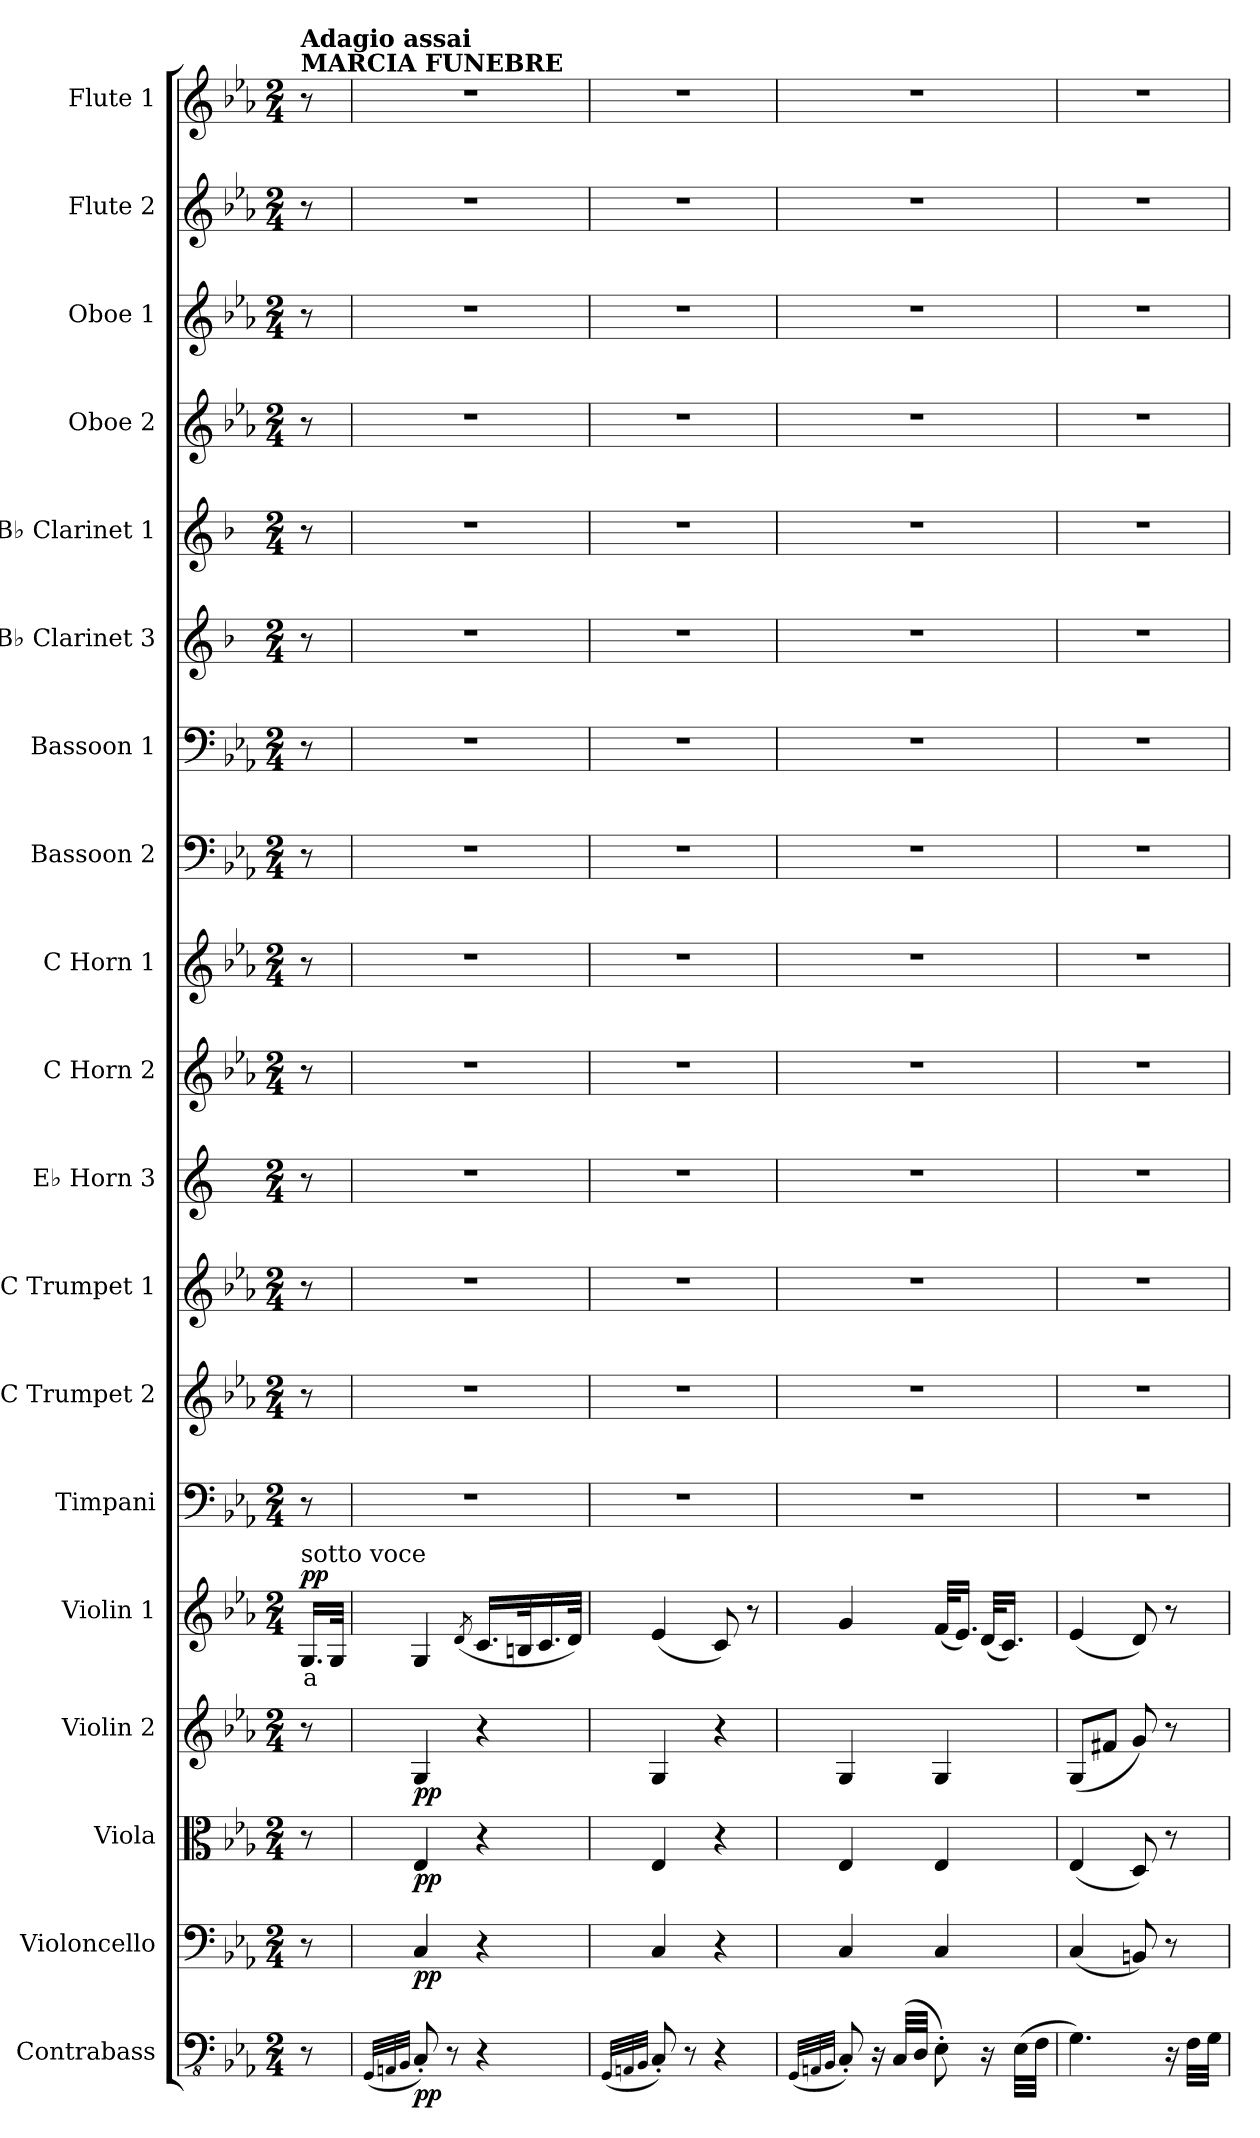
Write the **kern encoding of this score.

**kern	**dynam	**kern	**dynam	**kern	**dynam	**kern	**dynam	**kern	**text	**dynam	**kern	**kern	**kern	**kern	**kern	**kern	**kern	**kern	**kern	**kern	**kern	**kern	**kern	**kern
*part19	*part19	*part18	*part18	*part17	*part17	*part16	*part16	*part15	*part15	*part15	*part14	*part13	*part12	*part11	*part10	*part9	*part8	*part7	*part6	*part5	*part4	*part3	*part2	*part1
*staff19	*staff19	*staff18	*staff18	*staff17	*staff17	*staff16	*staff16	*staff15	*staff15	*staff15	*staff14	*staff13	*staff12	*staff11	*staff10	*staff9	*staff8	*staff7	*staff6	*staff5	*staff4	*staff3	*staff2	*staff1
*I"Contrabass	*	*I"Violoncello	*	*I"Viola	*	*I"Violin 2	*	*I"Violin 1	*	*	*I"Timpani	*I"C Trumpet 2	*I"C Trumpet 1	*I"E♭ Horn 3	*I"C Horn 2	*I"C Horn 1	*I"Bassoon 2	*I"Bassoon 1	*I"B♭ Clarinet 3	*I"B♭ Clarinet 1	*I"Oboe 2	*I"Oboe 1	*I"Flute 2	*I"Flute 1
*I'Cb	*	*I'Vc	*	*I'Vla	*	*I'Vln 2	*	*I'Vln 1	*	*	*I'Timp	*I'Tpt 2	*I'Tpt 1	*I'Hn 3	*I'Hn 2	*I'Hn 1	*I'Bsn 2	*I'Bsn 1	*I'Cl 2	*I'Cl 1	*I'Ob 2	*I'Ob 1	*I'Fl 2	*I'Fl 1
*clefFv4	*	*clefF4	*	*clefC3	*	*clefG2	*	*clefG2	*	*	*clefF4	*clefG2	*clefG2	*clefG2	*clefG2	*clefG2	*clefF4	*clefF4	*clefG2	*clefG2	*clefG2	*clefG2	*clefG2	*clefG2
*	*	*	*	*	*	*	*	*	*	*	*	*	*	*ITrd5c9	*ITrd7c12	*ITrd7c12	*	*	*ITrd1c2	*ITrd1c2	*	*	*	*
*k[b-e-a-]	*	*k[b-e-a-]	*	*k[b-e-a-]	*	*k[b-e-a-]	*	*k[b-e-a-]	*	*	*k[b-e-a-]	*k[b-e-a-]	*k[b-e-a-]	*k[b-e-a-]	*k[b-e-a-]	*k[b-e-a-]	*k[b-e-a-]	*k[b-e-a-]	*k[b-e-a-]	*k[b-e-a-]	*k[b-e-a-]	*k[b-e-a-]	*k[b-e-a-]	*k[b-e-a-]
*M2/4	*	*M2/4	*	*M2/4	*	*M2/4	*	*M2/4	*	*	*M2/4	*M2/4	*M2/4	*M2/4	*M2/4	*M2/4	*M2/4	*M2/4	*M2/4	*M2/4	*M2/4	*M2/4	*M2/4	*M2/4
*MM40	*	*MM40	*	*MM40	*	*MM40	*	*MM40	*	*	*MM40	*MM40	*MM40	*MM40	*MM40	*MM40	*MM40	*MM40	*MM40	*MM40	*MM40	*MM40	*MM40	*MM40
=1	=1	=1	=1	=1	=1	=1	=1	=1	=1	=1	=1	=1	=1	=1	=1	=1	=1	=1	=1	=1	=1	=1	=1	=1
!	!	!	!	!	!	!	!	!	!	!	!	!	!	!	!	!	!	!	!	!	!	!	!	!LO:TX:a:B:t=MARCIA FUNEBRE
!	!	!	!	!	!	!	!	!	!	!	!	!	!	!	!	!	!	!	!	!	!	!	!	!LO:TX:a:B:t=Adagio assai
!	!	!	!	!	!	!	!	!LO:TX:a:t=sotto voce	!	!	!	!	!	!	!	!	!	!	!	!	!	!	!	!
!	!	!	!	!	!	!	!	!	!LO:LY:b:color=#FF0000	!LO:DY:b	!	!	!	!	!	!	!	!	!	!	!	!	!	!
8r	.	8r	.	8r	.	8r	.	16.G/LL	a	pp	8r	8r	8r	8r	8r	8r	8r	8r	8r	8r	8r	8r	8r	8r
.	.	.	.	.	.	.	.	32G/JJk	.	.	.	.	.	.	.	.	.	.	.	.	.	.	.	.
=2	=2	=2	=2	=2	=2	=2	=2	=2	=2	=2	=2	=2	=2	=2	=2	=2	=2	=2	=2	=2	=2	=2	=2	=2
(<32qGGG/LLL	.	.	.	.	.	.	.	.	.	.	.	.	.	.	.	.	.	.	.	.	.	.	.	.
32qAAAn/	.	.	.	.	.	.	.	.	.	.	.	.	.	.	.	.	.	.	.	.	.	.	.	.
32qBBB-/JJJ	.	.	.	.	.	.	.	.	.	.	.	.	.	.	.	.	.	.	.	.	.	.	.	.
!	!LO:DY:b	!	!LO:DY:b	!	!LO:DY:b	!	!LO:DY:b	!	!	!	!	!	!	!	!	!	!	!	!	!	!	!	!	!
8CC'/)	pp	4C/	pp	4E-/	pp	4G/	pp	4G/	.	.	2r	2r	2r	2r	2r	2r	2r	2r	2r	2r	2r	2r	2r	2r
8r	.	.	.	.	.	.	.	.	.	.	.	.	.	.	.	.	.	.	.	.	.	.	.	.
.	.	.	.	.	.	.	.	(<8qd/	.	.	.	.	.	.	.	.	.	.	.	.	.	.	.	.
4r	.	4r	.	4r	.	4r	.	16.c/LL	.	.	.	.	.	.	.	.	.	.	.	.	.	.	.	.
.	.	.	.	.	.	.	.	32Bn/K	.	.	.	.	.	.	.	.	.	.	.	.	.	.	.	.
.	.	.	.	.	.	.	.	16.c/	.	.	.	.	.	.	.	.	.	.	.	.	.	.	.	.
.	.	.	.	.	.	.	.	32d/JJk)	.	.	.	.	.	.	.	.	.	.	.	.	.	.	.	.
=3	=3	=3	=3	=3	=3	=3	=3	=3	=3	=3	=3	=3	=3	=3	=3	=3	=3	=3	=3	=3	=3	=3	=3	=3
(<32qGGG/LLL	.	.	.	.	.	.	.	.	.	.	.	.	.	.	.	.	.	.	.	.	.	.	.	.
32qAAAn/	.	.	.	.	.	.	.	.	.	.	.	.	.	.	.	.	.	.	.	.	.	.	.	.
32qBBB-/JJJ	.	.	.	.	.	.	.	.	.	.	.	.	.	.	.	.	.	.	.	.	.	.	.	.
8CC'/)	.	4C/	.	4E-/	.	4G/	.	(<4e-/	.	.	2r	2r	2r	2r	2r	2r	2r	2r	2r	2r	2r	2r	2r	2r
8r	.	.	.	.	.	.	.	.	.	.	.	.	.	.	.	.	.	.	.	.	.	.	.	.
4r	.	4r	.	4r	.	4r	.	8c/)	.	.	.	.	.	.	.	.	.	.	.	.	.	.	.	.
.	.	.	.	.	.	.	.	8r	.	.	.	.	.	.	.	.	.	.	.	.	.	.	.	.
=4	=4	=4	=4	=4	=4	=4	=4	=4	=4	=4	=4	=4	=4	=4	=4	=4	=4	=4	=4	=4	=4	=4	=4	=4
(<32qGGG/LLL	.	.	.	.	.	.	.	.	.	.	.	.	.	.	.	.	.	.	.	.	.	.	.	.
32qAAAn/	.	.	.	.	.	.	.	.	.	.	.	.	.	.	.	.	.	.	.	.	.	.	.	.
32qBBB-/JJJ	.	.	.	.	.	.	.	.	.	.	.	.	.	.	.	.	.	.	.	.	.	.	.	.
8CC'/)	.	4C/	.	4E-/	.	4G/	.	4g/	.	.	2r	2r	2r	2r	2r	2r	2r	2r	2r	2r	2r	2r	2r	2r
16r	.	.	.	.	.	.	.	.	.	.	.	.	.	.	.	.	.	.	.	.	.	.	.	.
(>32CC/LLL	.	.	.	.	.	.	.	.	.	.	.	.	.	.	.	.	.	.	.	.	.	.	.	.
32DD/JJJ	.	.	.	.	.	.	.	.	.	.	.	.	.	.	.	.	.	.	.	.	.	.	.	.
8EE-'\)	.	4C/	.	4E-/	.	4G/	.	(<32f/KLL	.	.	.	.	.	.	.	.	.	.	.	.	.	.	.	.
.	.	.	.	.	.	.	.	16.e-/JJ)	.	.	.	.	.	.	.	.	.	.	.	.	.	.	.	.
16r	.	.	.	.	.	.	.	(<32d/KLL	.	.	.	.	.	.	.	.	.	.	.	.	.	.	.	.
.	.	.	.	.	.	.	.	16.c/JJ)	.	.	.	.	.	.	.	.	.	.	.	.	.	.	.	.
(>32EE-\LLL	.	.	.	.	.	.	.	.	.	.	.	.	.	.	.	.	.	.	.	.	.	.	.	.
32FF\JJJ	.	.	.	.	.	.	.	.	.	.	.	.	.	.	.	.	.	.	.	.	.	.	.	.
=5	=5	=5	=5	=5	=5	=5	=5	=5	=5	=5	=5	=5	=5	=5	=5	=5	=5	=5	=5	=5	=5	=5	=5	=5
4.GG\)	.	(<4C/	.	(<4E-/	.	(<8G/L	.	(<4e-/	.	.	2r	2r	2r	2r	2r	2r	2r	2r	2r	2r	2r	2r	2r	2r
.	.	.	.	.	.	8f#X/J	.	.	.	.	.	.	.	.	.	.	.	.	.	.	.	.	.	.
.	.	8BBn/)	.	8D/)	.	8g/)	.	8d/)	.	.	.	.	.	.	.	.	.	.	.	.	.	.	.	.
16r	.	8r	.	8r	.	8r	.	8r	.	.	.	.	.	.	.	.	.	.	.	.	.	.	.	.
32FF\LLL	.	.	.	.	.	.	.	.	.	.	.	.	.	.	.	.	.	.	.	.	.	.	.	.
32GG\JJJ	.	.	.	.	.	.	.	.	.	.	.	.	.	.	.	.	.	.	.	.	.	.	.	.
=	=	=	=	=	=	=	=	=	=	=	=	=	=	=	=	=	=	=	=	=	=	=	=	=
*-	*-	*-	*-	*-	*-	*-	*-	*-	*-	*-	*-	*-	*-	*-	*-	*-	*-	*-	*-	*-	*-	*-	*-	*-
